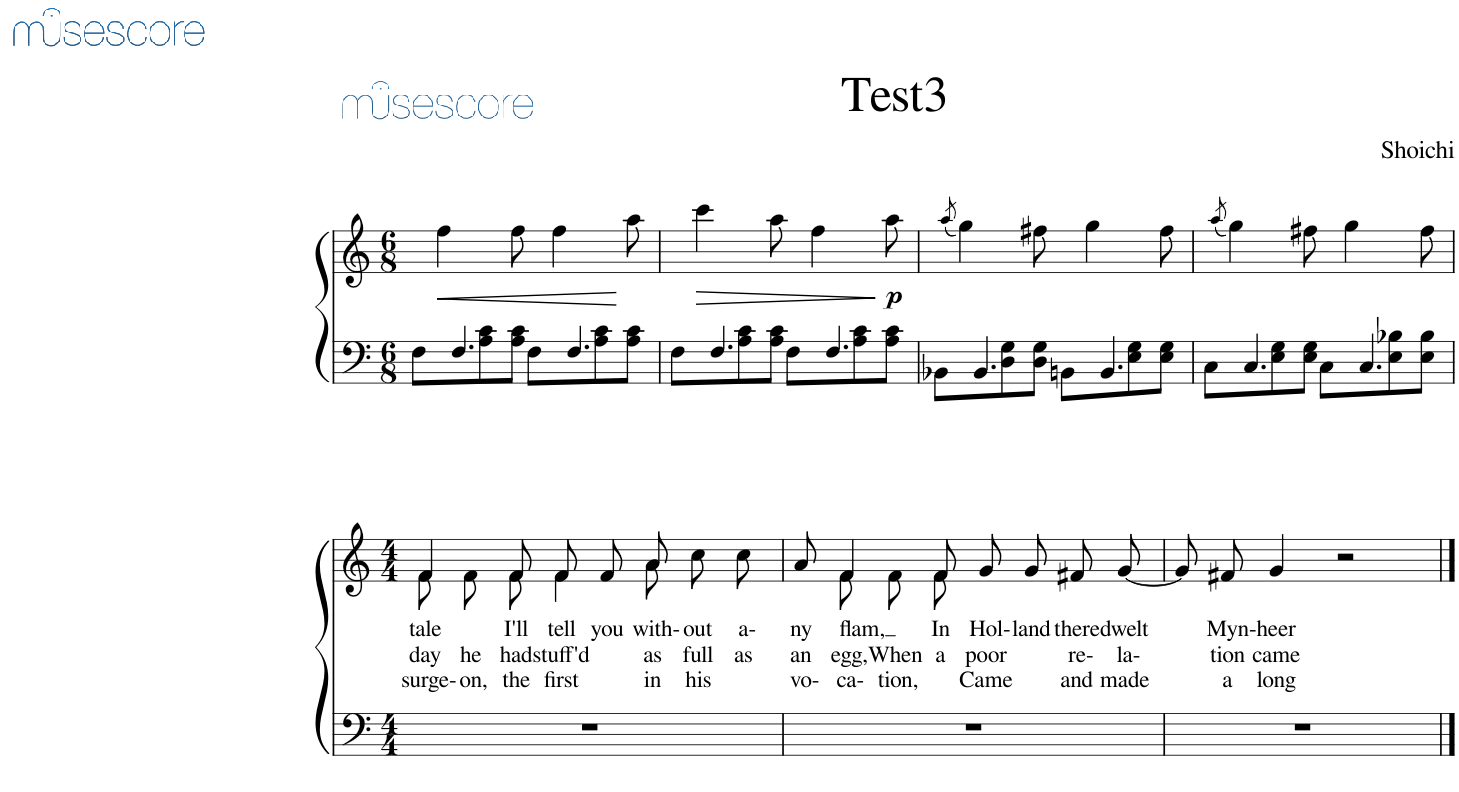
**kern	**kern	**text	**text	**text	**dynam
*part1	*part1	*part1	*part1	*part1	*part1
*staff2	*staff1	*staff1	*staff1	*staff1	*staff1/2
*I"Piano	*	*	*	*	*
*I'Pno.	*	*	*	*	*
*clefF4	*clefG2	*	*	*	*
*k[]	*k[]	*	*	*	*
*M6/8	*M6/8	*	*	*	*
=1	=1	=1	=1	=1	=1
*^	*	*	*	*	*
!	!	!	!	!	!	!LO:HP:b
4.F/	8F\L	4ff\	.	.	.	<
.	8A\ 8c\	.	.	.	.	.
.	8A\ 8c\J	8ff\	.	.	.	.
4.F/	8F\L	4ff\	.	.	.	.
.	8A\ 8c\	.	.	.	.	.
.	8A\ 8c\J	8aa\	.	.	.	[
=2	=2	=2	=2	=2	=2	=2
!	!	!	!	!	!	!LO:HP:b
4.F/	8F\L	4ccc\	.	.	.	>
.	8A\ 8c\	.	.	.	.	.
.	8A\ 8c\J	8aa\	.	.	.	.
4.F/	8F\L	4ff\	.	.	.	.
.	8A\ 8c\	.	.	.	.	.
!	!	!	!	!	!	!LO:DY:n=1:b
.	8A\ 8c\J	8aa\	.	.	.	] p
=3	=3	=3	=3	=3	=3	=3
.	.	(8qaa/	.	.	.	.
4.BB-X/	8BB-\L	4gg\)	.	.	.	.
.	8D\ 8G\	.	.	.	.	.
.	8D\ 8G\J	8ff#X\	.	.	.	.
4.BBn/	8BB\L	4gg\	.	.	.	.
.	8E\ 8G\	.	.	.	.	.
.	8E\ 8G\J	8ff#\	.	.	.	.
=4	=4	=4	=4	=4	=4	=4
.	.	(8qaa/	.	.	.	.
4.C/	8C\L	4gg\)	.	.	.	.
.	8E\ 8G\	.	.	.	.	.
.	8E\ 8G\J	8ff#X\	.	.	.	.
4.C/	8C\L	4gg\	.	.	.	.
.	8E\ 8B-X\	.	.	.	.	.
.	8E\ 8B-\J	8ff#\	.	.	.	.
*v	*v	*	*	*	*	*
!!LO:LB:g=z
=1	=1	=1	=1	=1	=1
*M4/4	*M4/4	*	*	*	*
*^	*	*	*	*	*
!	!	!	!LO:LY:b	!LO:LY:b	!LO:LY:b	!
*v	*v	*^	*	*	*	*
1r	4f/	8f\L	tale	day	surge-	.
!	!	!	!	!LO:LY:b	!LO:LY:b	!
.	.	8f\J	.	he	on,	.
!	!	!	!LO:LY:b	!LO:LY:b	!LO:LY:b	!
.	8f/L	8f\	I'll	had	the	.
!	!	!	!LO:LY:b	!LO:LY:b	!LO:LY:b	!
.	8f/J	4f\	tell	stuff'd	first	.
!	!	!	!LO:LY:b	!	!	!
.	8f/L	.	you	.	.	.
!	!	!	!LO:LY:b	!LO:LY:b	!LO:LY:b	!
.	8a/J	8a\	with-	as	in	.
!	!	!	!LO:LY:b	!LO:LY:b	!LO:LY:b	!
.	8cc\L	4ryy	out	full	his	.
!	!	!	!LO:LY:b	!LO:LY:b	!	!
.	8cc\J	.	a-	as	.	.
=2	=2	=2	=2	=2	=2	=2
!	!	!	!LO:LY:b	!LO:LY:b	!LO:LY:b	!
1r	8a/	8ryy	ny	an	vo-	.
!	!	!	!LO:LY:b	!LO:LY:b	!LO:LY:b	!
.	4f/	8f\	flam,	egg,	ca-	.
!	!	!	!	!LO:LY:b	!LO:LY:b	!
.	.	8f\L	.	When	tion,	.
!	!	!	!LO:LY:b	!LO:LY:b	!	!
.	8f/	8f\J	In	a	.	.
!	!	!	!LO:LY:b	!LO:LY:b	!LO:LY:b	!
.	8g/L	2ryy	Hol-	poor	Came	.
!	!	!	!LO:LY:b	!	!	!
.	8g/J	.	land	.	.	.
!	!	!	!LO:LY:b	!LO:LY:b	!LO:LY:b	!
.	8f#X/L	.	there	re-	and	.
!	!	!	!LO:LY:b	!LO:LY:b	!LO:LY:b	!
.	[8g/J	.	dwelt	la-	made	.
*	*v	*v	*	*	*	*
=3	=3	=3	=3	=3	=3
1r	8g/L]	.	.	.	.
!	!	!LO:LY:b	!LO:LY:b	!LO:LY:b	!
.	8f#X/J	Myn-	tion	a	.
!	!	!LO:LY:b	!LO:LY:b	!LO:LY:b	!
.	4g/	heer	came	long	.
.	2r	.	.	.	.
==	==	==	==	==	==
*-	*-	*-	*-	*-	*-
